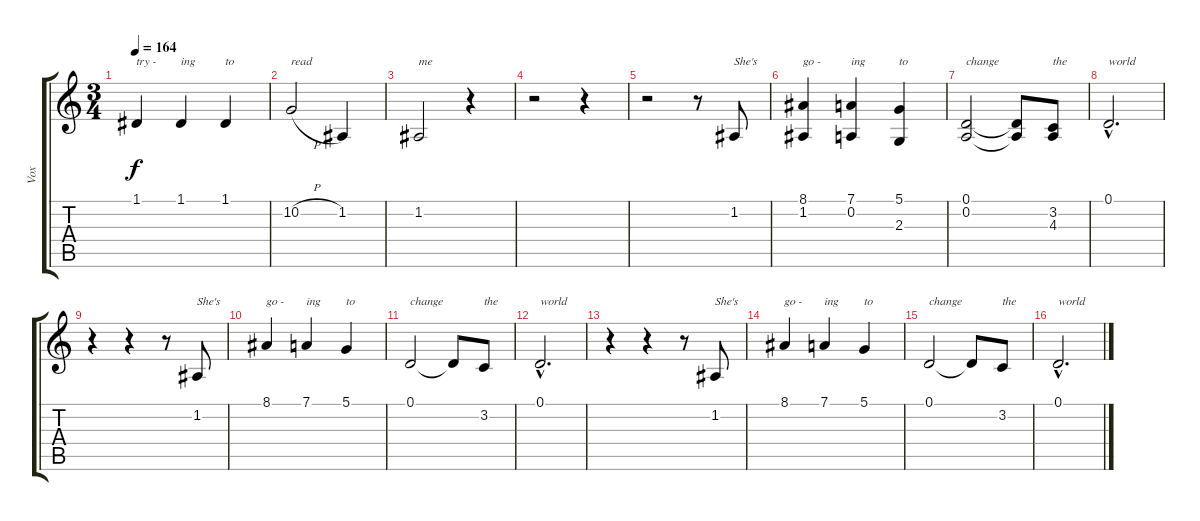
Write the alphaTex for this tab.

\track ("Vox" "Vox") {instrument drawbarorgan}
\staff {score tabs}
\tuning (D4 A3 F3 C3 G2 D2) {hide}
\ts (3 4)
\tempo 164
\clef g2
\ks c
1.1.4{txt "try - " dy f} 1.1.4{txt "ing"} 1.1.4{txt "to"} |
10.2{h}.2{txt "read"} 1.2.4 |
1.2.2{txt "me"} r.4 |
r.2 r.4 |
r.2 r.8 1.2.8{txt "She's"} |
(8.1 1.2).4{txt "go - "} (7.1 0.2).4{txt "ing"} (5.1 2.3).4{txt "to"} |
(0.1 0.2).2{txt "change"} (0.1{t} 0.2{t}).8 (3.2 4.3).8{txt "the"} |
0.1{hac}.2{d txt "world"} |
r.4 r.4 r.8 1.2.8{txt "She's"} |
8.1.4{txt "go - "} 7.1.4{txt "ing"} 5.1.4{txt "to"} |
0.1.2{txt "change"} 0.1{t}.8 3.2.8{txt "the"} |
0.1{hac}.2{d txt "world"} |
r.4 r.4 r.8 1.2.8{txt "She's"} |
8.1.4{txt "go - "} 7.1.4{txt "ing"} 5.1.4{txt "to"} |
0.1.2{txt "change"} 0.1{t}.8 3.2.8{txt "the"} |
0.1{hac}.2{d txt "world"}
